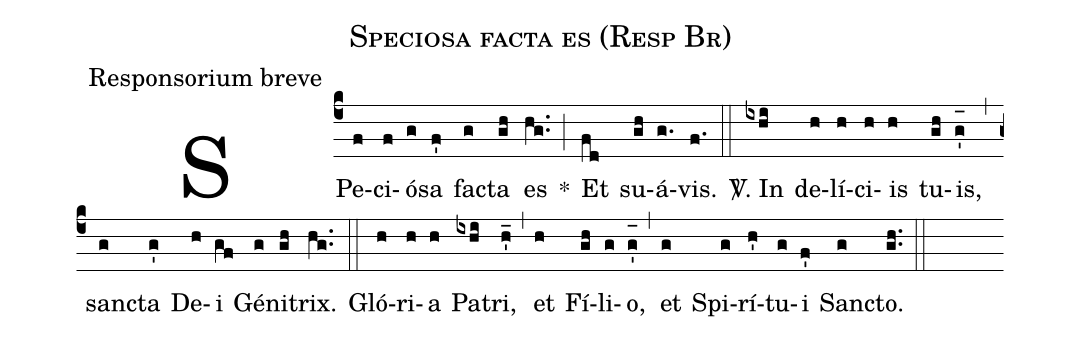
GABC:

name:Speciosa facta es (Resp Br);
office-part:Responsorium breve;
%%
(c4) SPe(f)ci(f)ó(g)sa(f') fa(g)cta(gh) es(hg..) *(;) Et(fd) su(gh)á(g.)vis.(f.) (::)
<sp>V/</sp>. In(ixhi) de(h)lí(h)ci(h)is(h) tu(gh)is,(g'_[oh:h]) (,) san(g)cta(g') De(h)i(gf) Gé(g)ni(gh)trix.(hg..) (::) Gló(h)ri(h)a(h) Pa(ixhi)tri,(h'_) (,) et(h) Fí(gh)li(g)o,(g'_[oh:h]) (,) et(g) Spi(g)rí(h')tu(g)i(f') San(g)cto.(gh..) (::)
